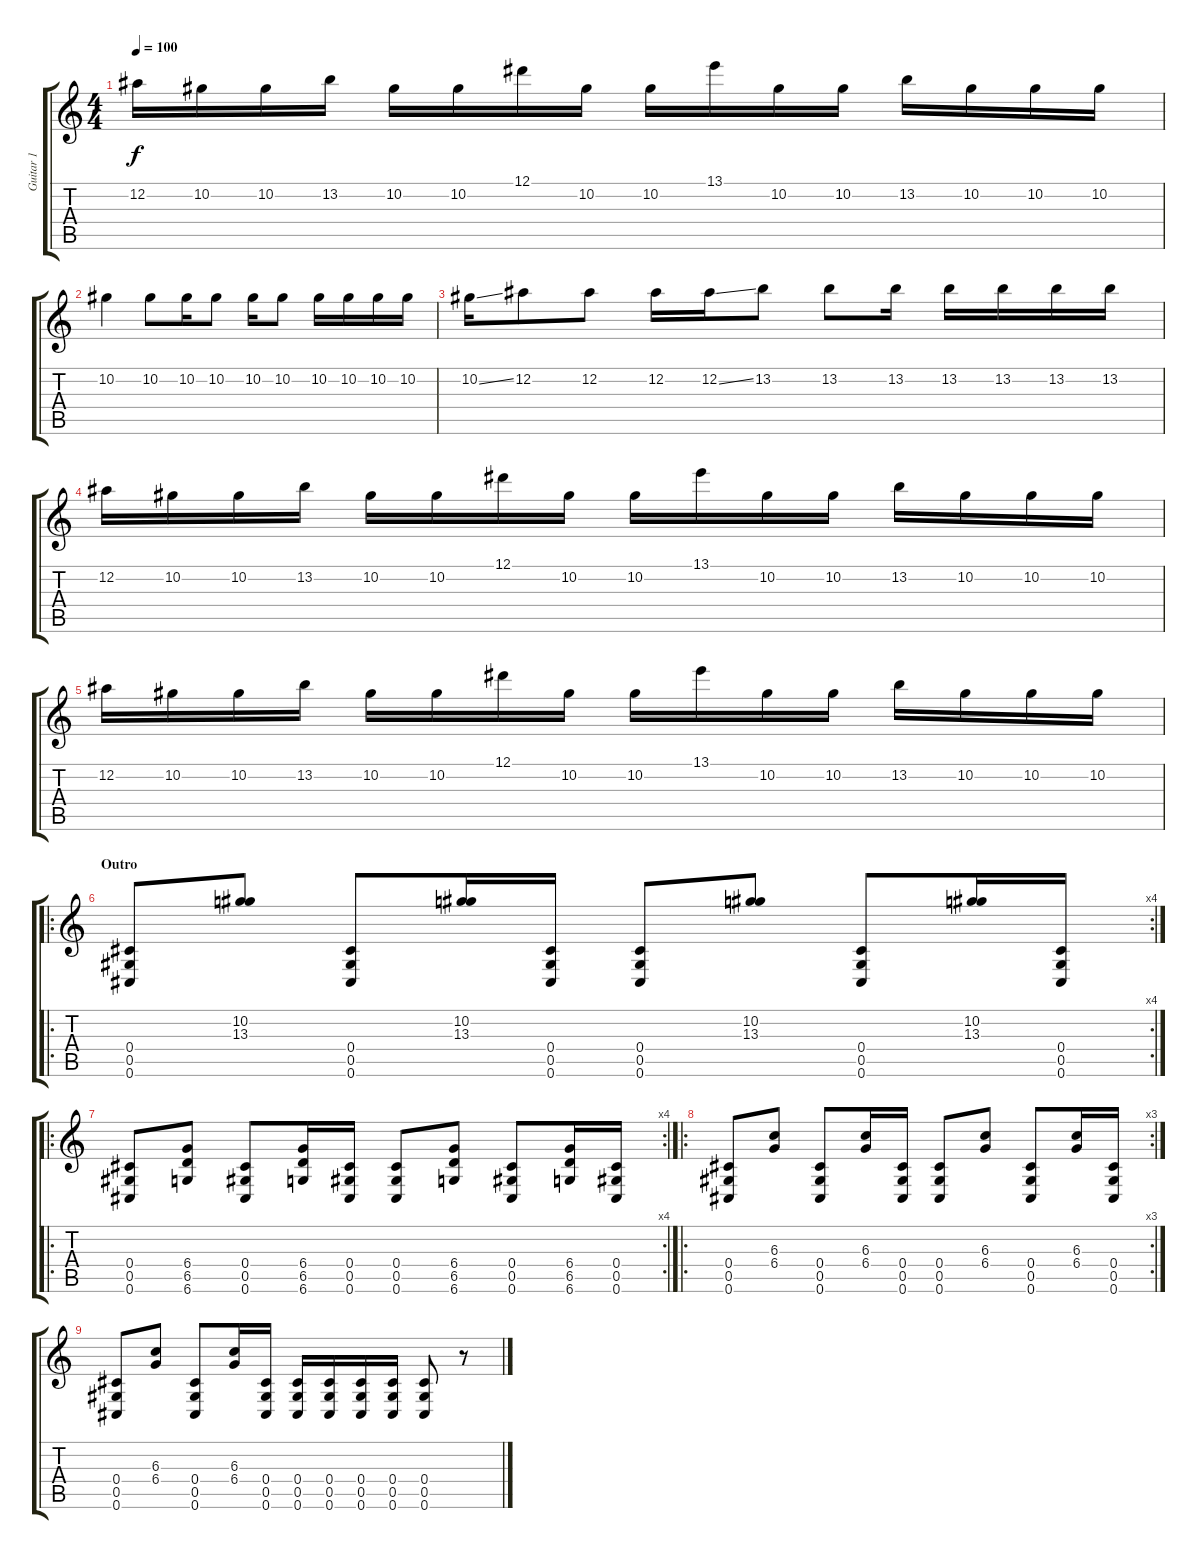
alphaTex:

\track ("Guitar 1" "Guitar 1") {instrument distortionguitar}
\staff {score tabs}
\tuning (Eb4 Bb3 Gb3 Db3 Ab2 Db2) {hide}
\ts (4 4)
\tempo 100
\clef g2
\ks c
12.2.16{dy f} 10.2.16 10.2.16 13.2.16 10.2.16 10.2.16 12.1.16 10.2.16 10.2.16 13.1.16 10.2.16 10.2.16 13.2.16 10.2.16 10.2.16 10.2.16 |
10.2.4 10.2.8 10.2.16 10.2.8 10.2.16 10.2.8 10.2.16 10.2.16 10.2.16 10.2.16 |
10.2{ss}.16 12.2.8 12.2.8 12.2.16 12.2{ss}.16 13.2.8 13.2.8 13.2.16 13.2.16 13.2.16 13.2.16 13.2.16 |
12.2.16 10.2.16 10.2.16 13.2.16 10.2.16 10.2.16 12.1.16 10.2.16 10.2.16 13.1.16 10.2.16 10.2.16 13.2.16 10.2.16 10.2.16 10.2.16 |
12.2.16 10.2.16 10.2.16 13.2.16 10.2.16 10.2.16 12.1.16 10.2.16 10.2.16 13.1.16 10.2.16 10.2.16 13.2.16 10.2.16 10.2.16 10.2.16 |
\ro
\rc 4
\section ("" "Outro")
(0.4 0.5 0.6).8 (10.2 13.3).8 (0.4 0.5 0.6).8 (10.2 13.3).16 (0.4 0.5 0.6).16 (0.4 0.5 0.6).8 (10.2 13.3).8 (0.4 0.5 0.6).8 (10.2 13.3).16 (0.4 0.5 0.6).16 |
\ro
\rc 4
(0.4 0.5 0.6).8 (6.4 6.5 6.6).8 (0.4 0.5 0.6).8 (6.4 6.5 6.6).16 (0.4 0.5 0.6).16 (0.4 0.5 0.6).8 (6.4 6.5 6.6).8 (0.4 0.5 0.6).8 (6.4 6.5 6.6).16 (0.4 0.5 0.6).16 |
\ro
\rc 3
(0.4 0.5 0.6).8 (6.3 6.4).8 (0.4 0.5 0.6).8 (6.3 6.4).16 (0.4 0.5 0.6).16 (0.4 0.5 0.6).8 (6.3 6.4).8 (0.4 0.5 0.6).8 (6.3 6.4).16 (0.4 0.5 0.6).16 |
(0.4 0.5 0.6).8 (6.3 6.4).8 (0.4 0.5 0.6).8 (6.3 6.4).16 (0.4 0.5 0.6).16 (0.4 0.5 0.6).16 (0.4 0.5 0.6).16 (0.4 0.5 0.6).16 (0.4 0.5 0.6).16 (0.4 0.5 0.6).8 r.8
